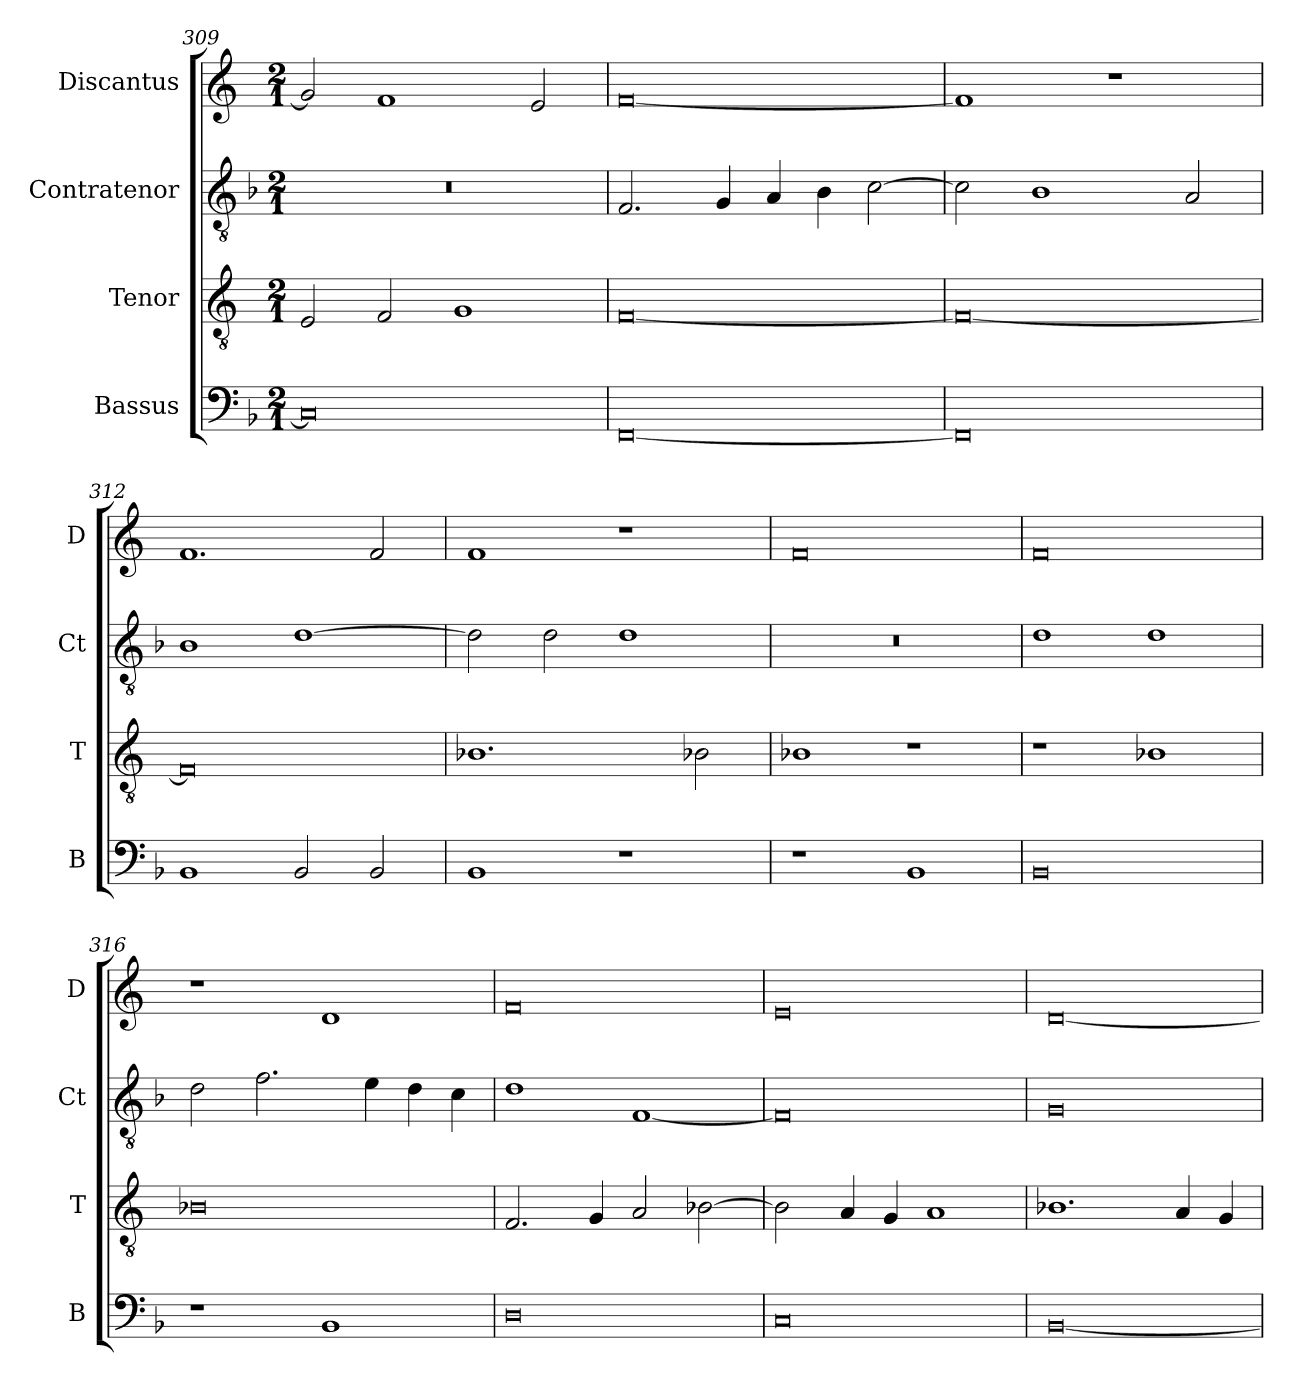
**kern	**kern	**kern	**kern
*part4	*part3	*part2	*part1
*staff4	*staff3	*staff2	*staff1
*I"Bassus	*I"Tenor	*I"Contratenor	*I"Discantus
*I'B	*I'T	*I'Ct	*I'D
*clefF4	*clefGv2	*clefGv2	*clefG2
*k[b-]	*k[]	*k[b-]	*k[]
*M2/1	*M2/1	*M2/1	*M2/1
=309	=309	=309	=309
0C]	2E/	0r	2g/]
.	2F/	.	1f
.	1G	.	.
.	.	.	2e/
=310	=310	=310	=310
[0FF	[0F	2.F/	[0f
.	.	4G/	.
.	.	4A/	.
.	.	4B-\	.
.	.	[2c\	.
=311	=311	=311	=311
0FF]	0F_	2c\]	1f]
.	.	1B-	.
.	.	.	1r
.	.	2A/	.
=312	=312	=312	=312
1BB-	0F]	1B-	1.f
2BB-/	.	[1d	.
2BB-/	.	.	2f/
=313	=313	=313	=313
1BB-	1.B-X	2d\]	1f
.	.	2d\	.
1r	.	1d	1r
.	2B-X\	.	.
=314	=314	=314	=314
1r	1B-X	0r	0f
1BB-	1r	.	.
=315	=315	=315	=315
0BB-	1r	1d	0f
.	1B-X	1d	.
=316	=316	=316	=316
1r	0B-X	2d\	1r
.	.	2.f\	.
1BB-	.	.	1d
.	.	4e\	.
.	.	4d\	.
.	.	4c\	.
=317	=317	=317	=317
0D	2.F/	1d	0f
.	4G/	.	.
.	2A/	[1F	.
.	[2B-X\	.	.
=318	=318	=318	=318
0C	2B-\]	0F]	0e
.	4A/	.	.
.	4G/	.	.
.	1A	.	.
=319	=319	=319	=319
[0BB-	1.B-X	0G	[0d
.	4A/	.	.
.	4G/	.	.
=	=	=	=
*-	*-	*-	*-
